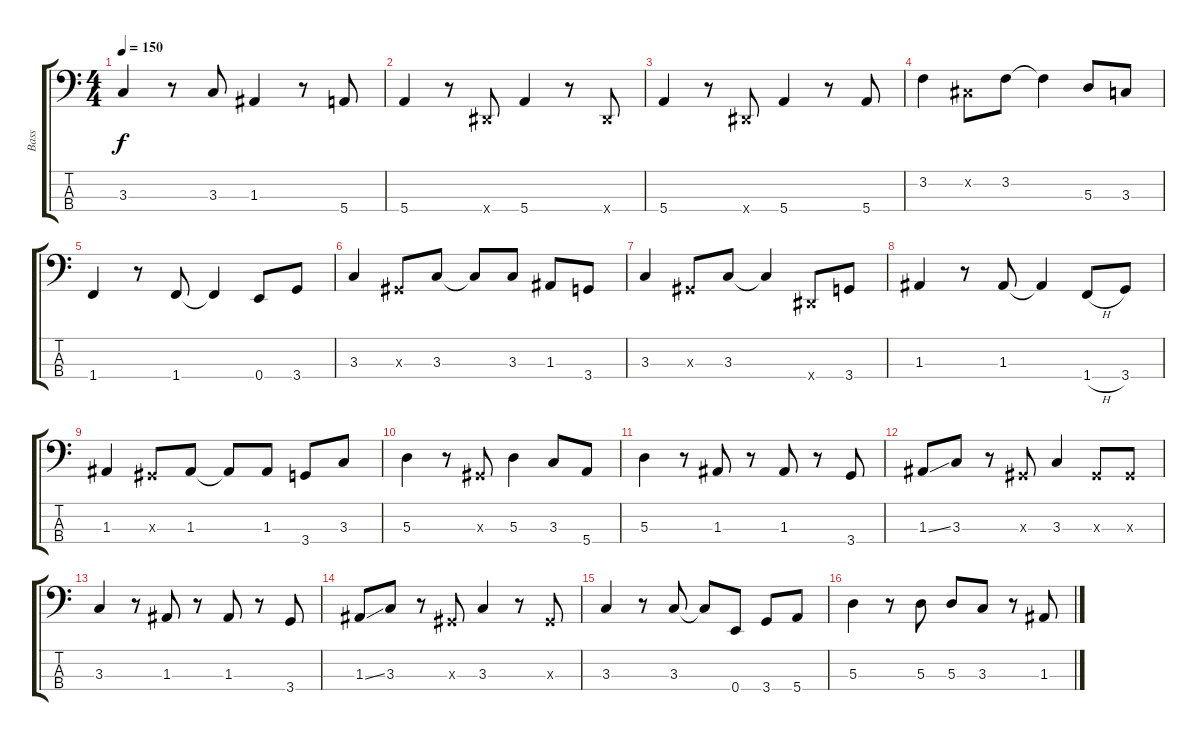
\track ("Bass" "Bass") {instrument electricbassfinger}
\staff {score tabs}
\tuning (G2 D2 A1 E1) {hide}
\ts (4 4)
\tempo 150
\clef f4
\ks c
3.3.4{dy f} r.8 3.3.8 1.3.4 r.8 5.4.8 |
5.4.4 r.8 -1.4{x}.8 5.4.4 r.8 -1.4{x}.8 |
5.4.4 r.8 -1.4{x}.8 5.4.4 r.8 5.4.8 |
3.2.4 -1.2{x}.8 3.2.8 3.2{t}.4 5.3.8 3.3.8 |
1.4.4 r.8 1.4.8 1.4{t}.4 0.4.8 3.4.8 |
3.3.4 -1.3{x}.8 3.3.8 3.3{t}.8 3.3.8 1.3.8 3.4.8 |
3.3.4 -1.3{x}.8 3.3.8 3.3{t}.4 -1.4{x}.8 3.4.8 |
1.3.4 r.8 1.3.8 1.3{t}.4 1.4{h}.8 3.4.8 |
1.3.4 -1.3{x}.8 1.3.8 1.3{t}.8 1.3.8 3.4.8 3.3.8 |
5.3.4 r.8 -1.3{x}.8 5.3.4 3.3.8 5.4.8 |
5.3.4 r.8 1.3.8 r.8 1.3.8 r.8 3.4.8 |
1.3{ss}.8 3.3.8 r.8 -1.3{x}.8 3.3.4 -1.3{x}.8 -1.3{x}.8 |
3.3.4 r.8 1.3.8 r.8 1.3.8 r.8 3.4.8 |
1.3{ss}.8 3.3.8 r.8 -1.3{x}.8 3.3.4 r.8 -1.3{x}.8 |
3.3.4 r.8 3.3.8 3.3{t}.8 0.4.8 3.4.8 5.4.8 |
5.3.4 r.8 5.3.8 5.3.8 3.3.8 r.8 1.3.8
